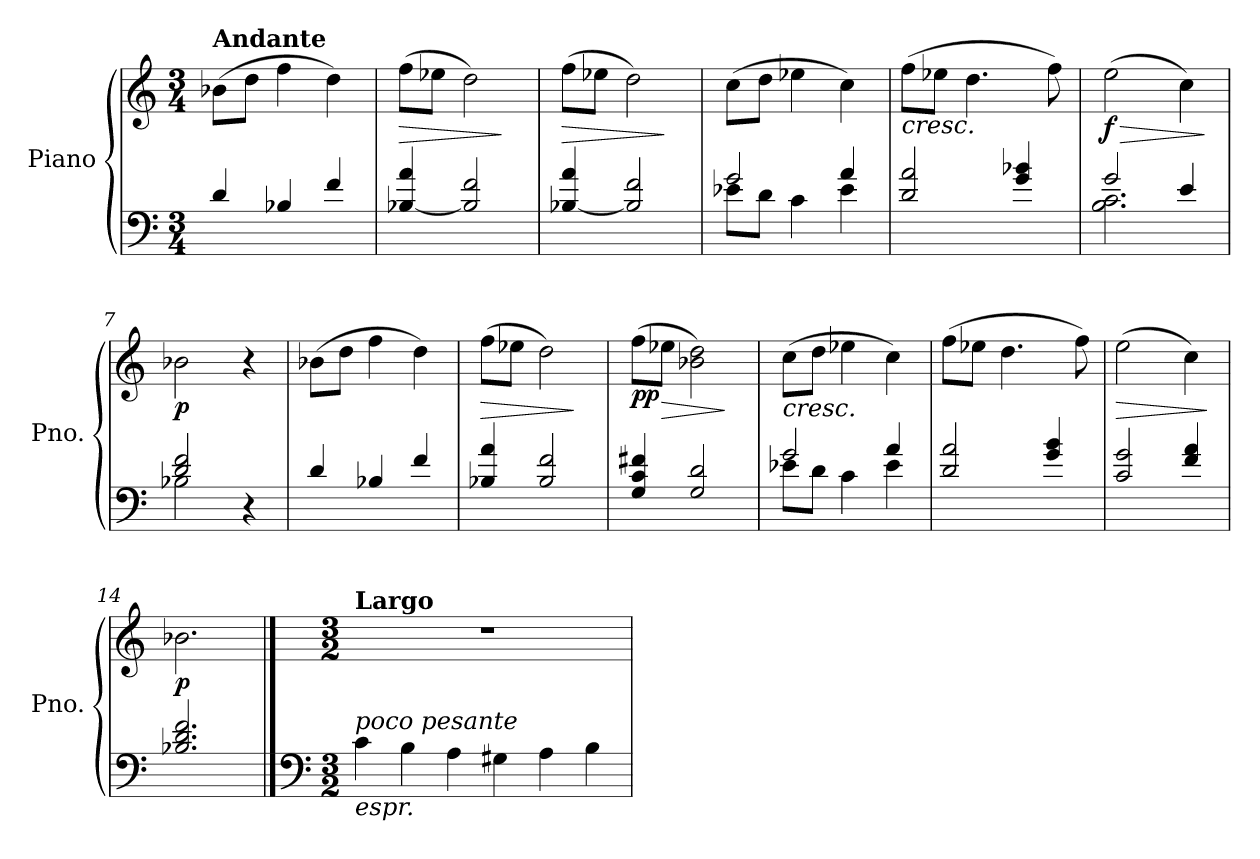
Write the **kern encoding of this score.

**kern	**kern	**dynam
*part1	*part1	*part1
*staff2	*staff1	*staff1/2
*I"Piano	*	*
*I'Pno.	*	*
*clefF4	*clefG2	*
*k[]	*k[]	*
*M3/4	*M3/4	*
=1	=1	=1
!	!LO:TX:a:B:t=Andante	!
4d/	(>8b-X\L	.
!	!	!LO:DY:b
!	!	!LO:DY:n=1:b
.	8dd\J	p other-dynamics
4B-X/	4ff\	.
4f/	4dd\)	.
=2	=2	=2
!	!	!LO:HP:b
[4B-X/ 4a/	(>8ff\L	>
.	8ee-X\J	.
2B-/] 2f/	2dd\)	.
.	.	]
=3	=3	=3
!	!	!LO:HP:b
[4B-X/ 4a/	(>8ff\L	>
.	8ee-X\J	.
2B-/] 2f/	2dd\)	.
.	.	]
=4	=4	=4
*^	*	*
2g/	8e-X\L	(>8cc\L	.
.	8d\J	8dd\J	.
.	4c\	4ee-X\	.
4a/	4e-\	4cc\)	.
=5	=5	=5	=5
!	!	!LO:TX:b:i:t=cresc.	!
*v	*v	*	*
2d/ 2a/	(>8ff\L	.
.	8ee-X\J	.
.	4.dd\	.
4g/ 4b-X/	.	.
.	8ff\)	.
=6	=6	=6
*^	*	*
!	!	!	!LO:HP:b
!	!	!	!LO:DY:n=1:b
2g/	2.B\ 2.c\	(>2ee\	> f
4e/	.	4cc\)	.
*v	*v	*	*
.	.	]
=7	=7	=7
*^	*	*
!	!	!	!LO:DY:b
2d/ 2f/	2B-X\	2b-X\	p
4r	4ryy	4r	.
*v	*v	*	*
!!LO:LB:g=z
=8	=8	=8
4d/	(>8b-X\L	.
.	8dd\J	.
4B-X/	4ff\	.
4f/	4dd\)	.
=9	=9	=9
!	!	!LO:HP:b
4B-X/ 4a/	(>8ff\L	>
.	8ee-X\J	.
2B-/ 2f/	2dd\)	.
.	.	]
=10	=10	=10
!	!	!LO:HP:b
!	!	!LO:DY:n=1:b
4G/ 4c/ 4f#X/	(>8ff\L	> pp
.	8ee-X\J	.
2G/ 2d/	2b-X\ 2dd\)	.
.	.	]
=11	=11	=11
*^	*	*
!	!	!LO:TX:b:i:t=cresc.	!
2g/	8e-X\L	(>8cc\L	.
.	8d\J	8dd\J	.
.	4c\	4ee-X\	.
4a/	4e-\	4cc\)	.
*v	*v	*	*
=12	=12	=12
2d/ 2a/	(>8ff\L	.
.	8ee-X\J	.
.	4.dd\	.
4g/ 4b/	.	.
.	8ff\)	.
=13	=13	=13
!	!	!LO:HP:b
2c/ 2g/	(>2ee\	>
4f/ 4a/	4cc\)	.
.	.	]
=14	=14	=14
!	!	!LO:DY:b
2.B-X/ 2.d/ 2.f/	2.b-X\	p
!!LO:LB:g=z
==15	==15	==15
*clefF4	*	*
*M3/2	*M3/2	*
!	!LO:TX:a:B:t=Largo	!
!LO:TX:a:i:t=poco pesante	!	!
!LO:TX:b:i:t=espr.	!	!
4c\	1.r	.
4B\	.	.
4A\	.	.
4G#X\	.	.
4A\	.	.
4B\	.	.
=	=	=
*-	*-	*-
